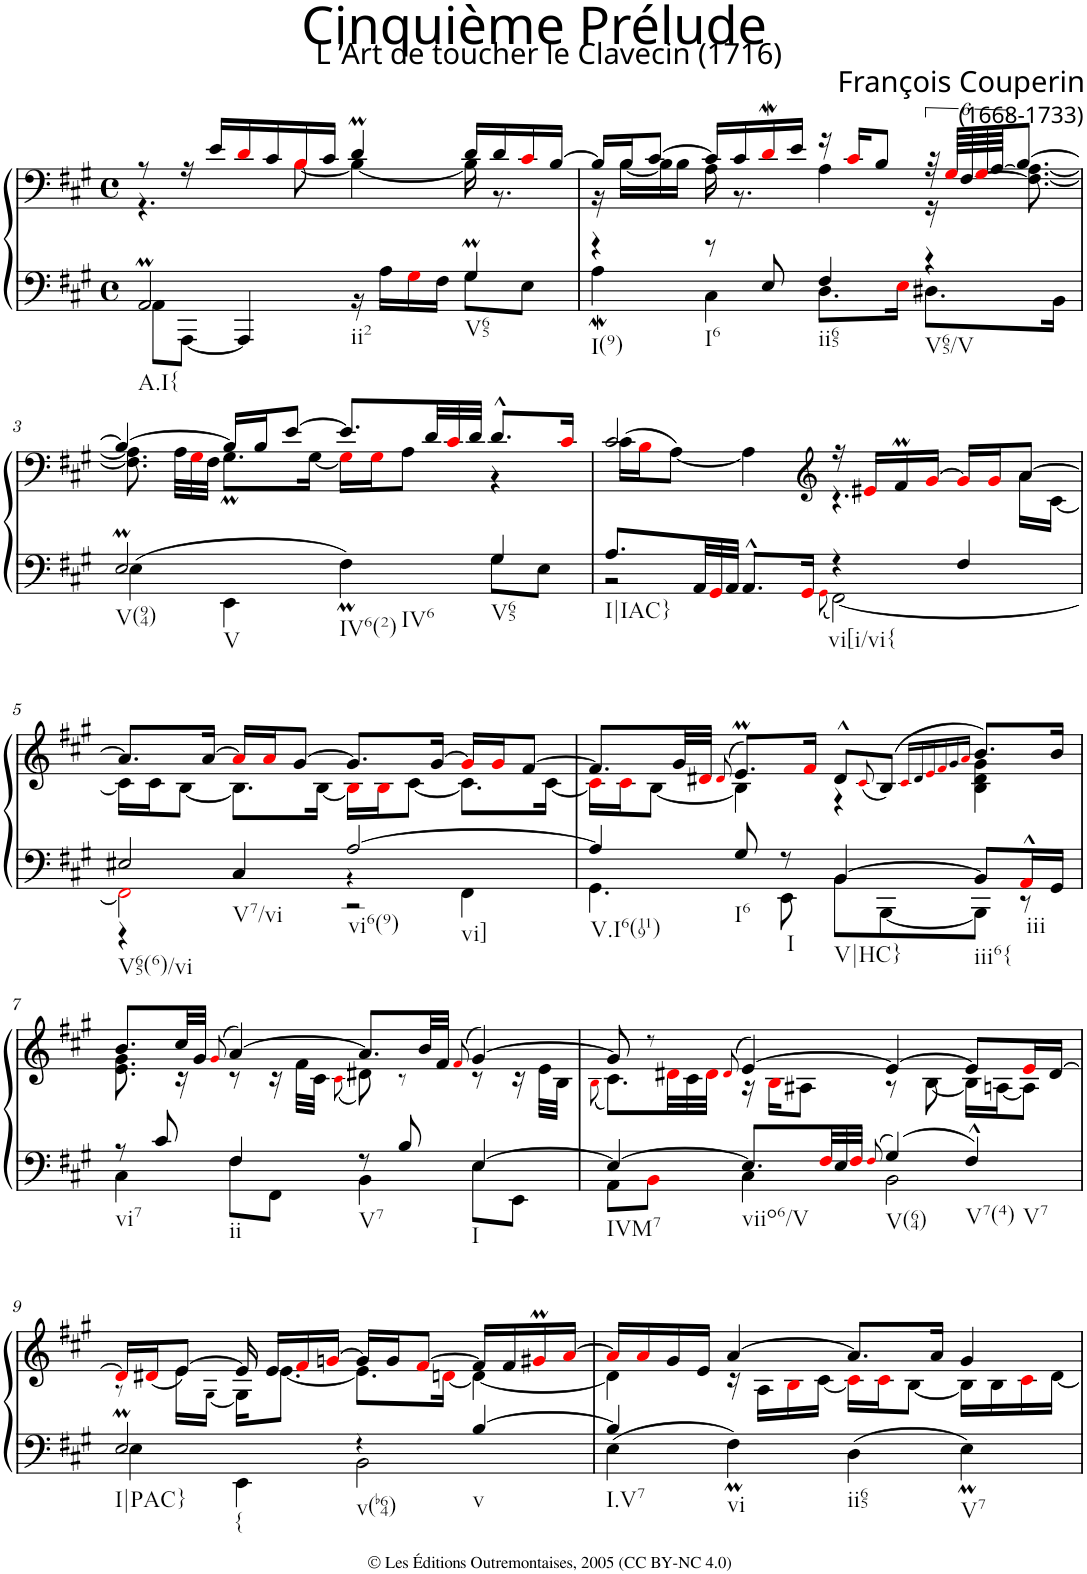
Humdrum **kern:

**kern	**kern
*part1	*part1
*staff2	*staff1
*I"Clavecin	*
*clefF4	*clefF4
*k[f#c#g#]	*k[f#c#g#]
*A:	*A:
*M4/4	*M4/4
*met(c)	*met(c)
=1	=1
*^	*^
!LO:TX:b:t=A.I{	!	!	!
2AAM/	8AA\L	8r	4.r
.	[8AAA\J	16r	.
.	.	16e/LL	.
.	4AAA/]	16di/	.
.	.	16c#/	.
.	.	16Bi/	[8Bi\
.	.	16c#/JJ	.
!LO:TX:b:t=ii2	!	!	!
4ryy	16r	4dM/	4B\_
.	16A\LL	.	.
.	16G#i\	.	.
.	16F#\JJ	.	.
!LO:TX:b:t=V65	!	!	!
4G#m/	8G#\L	16d/LL	16B\]
.	.	16d/	8.r
.	8E\J	16c#i/	.
.	.	[16B/JJ	.
=2	=2	=2	=2
!LO:TX:b:t=I(9)	!	!	!
4r	4Aw\	16B/LL]	16r
.	.	16B/J	[16B\LL
.	.	[8c#/J	16B\]
.	.	.	16B\JJ
!LO:TX:b:t=I6	!	!	!
8r	4C#\	16c#/LL]	16A\
.	.	16c#/	8.r
8E/	.	16dwi/	.
.	.	16e/JJ	.
!LO:TX:b:t=ii65	!	!	!
4F#/	8.D\L	16r	4A\
.	.	16c#i/KL	.
.	.	8B/J	.
.	16Ei\Jk	.	.
!LO:TX:b:t=V65/V	!	!	!
4r	8.D#X\L	48r	16r
.	.	96G#i/LLLL	.
.	.	[96F#/	.
.	.	96G#i/	.
.	.	[96A/JJJ	.
.	.	[8.B/J	8.F#\_ 8.A\_
.	16BB\Jk	.	.
!!LO:LB:g=z	!!
=3	=3	=3	=3
!LO:TX:b:t=V(94)	!	!	!
!LO:TX:b:t=V	!	!	!
2EM/	4E\	4B/_	8.F#\] 8.A\]
*	*	*	*Xtuplet
.	.	.	48A\LLL
.	.	.	48G#i\
.	.	.	48F#\JJJ
.	4EE\	16B/LL]	8.G#m\L
.	.	16B/J	.
.	.	[8e/J	.
.	.	.	[16G#\Jk
!LO:TX:b:t=IV6(2)	!	!	!
!LO:TX:b:t=IV6	!	!	!
4ryy	4F#M\	8.e/L]	16G#i\LL]
.	.	.	16G#i\J
.	.	.	8A\J
.	.	48d/LL	.
.	.	48c#i/	.
.	.	48d/JJJ	.
!LO:TX:b:t=V65	!	!	!
4G#/	8G#\L	8.d^^/L	4r
.	8E\J	.	.
.	.	16c#i/Jk	.
=4	=4	=4	=4
!LO:TX:b:t=I|IAC}	!	!	!
8.A/L	2r	2c#/	(>16c#\LL
.	.	.	16Bi\J
.	.	.	[8A\J)
*Xtuplet	*	*	*
48AA/LL	.	.	.
48GG#i/	.	.	.
48AA/JJJ	.	.	.
8.AA^^/L	.	.	4A\]
16GG#i/Jk	.	.	.
.	8qGG#i\	.	.
*	*	*clefG2	*
!LO:TX:b:t=vi[i/vi{	!	!	!
4r	[2FF#\	16r	4.r
.	.	16e#Xi/LL	.
.	.	16f#M/	.
.	.	[16g#i/JJ	.
4F#/	.	16g#i/LL]	.
.	.	16g#i/J	.
.	.	[8a/J	16a\LL
.	.	.	[16c#\JJ
!!LO:LB:g=z	!!
=5	=5	=5	=5
*	*^	*	*
!LO:TX:b:t=V65(6)/vi	!	!	!	!
!LO:TX:b:t=V7/vi	!	!	!	!
2E#X/	2FF#i\]	4r	8.a/L]	16c#\LL]
.	.	.	.	16c#\J
.	.	.	.	[8B\J
.	.	.	[16a/Jk	.
.	.	4C#/	16ai/LL]	8.B\L]
.	.	.	16ai/J	.
.	.	.	[8g#/J	.
.	.	.	.	[16B\Jk
!LO:TX:b:t=vi6(9)	!	!	!	!
!LO:TX:b:t=vi]	!	!	!	!
[2A/	4r	2r	8.g#/L]	16Bi\LL]
.	.	.	.	16Bi\J
.	.	.	.	[8c#\J
.	.	.	[16g#/Jk	.
.	4FF#\	.	16g#i/LL]	8.c#\L]
.	.	.	16g#i/J	.
.	.	.	[8f#/J	.
.	.	.	.	[16c#\Jk
*	*v	*v	*	*
=6	=6	=6	=6
!LO:TX:b:t=V.I6(119)	!	!	!
4A/]	4.GG#\	8.f#/L]	16c#i\LL]
.	.	.	16c#i\J
.	.	.	[8B\J
.	.	32g#/LL	.
.	.	32d#Xi/JJJ	.
.	.	(>8qd#i/	.
!LO:TX:b:t=I6	!	!	!
8G#/	.	8.eM/L)	4B\]
!LO:TX:b:t=I	!	!	!
8r	8EE\	.	.
.	.	16f#i/Jk	.
!LO:TX:b:t=V|HC}	!	!	!
[4BB/	8BB\L	8d#^^/L	4r
.	.	(<8qc#i/	.
.	[8BBB\	(>8B/J)	.
.	.	16qc#i/LL	.
.	.	16qd#/	.
.	.	16qei/	.
.	.	16qf#i/	.
.	.	16qg#/	.
.	.	16qai/JJ	.
!LO:TX:b:t=iii6{	!	!	!
8BB/L]	8BBB\J]	8.b/L)	4B\ 4d#\ 4g#\
!LO:TX:b:t=iii	!	!	!
16AA^^i/L	8r	.	.
16GG#/JJ	.	16b/Jk	.
!!LO:LB:g=z	!!
=7	=7	=7	=7
!LO:TX:b:t=vi7	!	!	!
8r	4C#\	8.b/L	8.e\ 8.g#\
8c#/	.	.	.
.	.	32cc#/LL	16r
.	.	32g#/JJJ	.
.	.	(>8qg#i/	.
!LO:TX:b:t=ii	!	!	!
4F#/	8F#\L	[4a/)	8r
.	8FF#\J	.	16r
.	.	.	32f#\LLL
.	.	.	32c#\JJJ
.	.	.	(<8qc#i\
!LO:TX:b:t=V7	!	!	!
8r	4BB\	8.a/L]	8d#X\)
8B/	.	.	8r
.	.	32b/LL	.
.	.	32f#/JJJ	.
.	.	(>8qf#i/	.
!LO:TX:b:t=I	!	!	!
[4E/	8E\L	[4g#/)	8r
.	8EE\J	.	16r
.	.	.	32e\LLL
.	.	.	32B\JJJ
=8	=8	=8	=8
.	.	.	(<8qBi\
!LO:TX:b:t=IVM7	!	!	!
4E/_	8AA\L	8g#/]	8.c#\L)
.	8BBi\J	8r	.
.	.	.	48d#Xi\LL
.	.	.	48c#\
.	.	.	48d#i\JJJ
.	.	(>8qd#i/	.
!LO:TX:b:t=viio6/V	!	!	!
8.E/L]	4C#\	[4e/)	16r
.	.	.	16Bi\KL
.	.	.	8A#X\J
48F#i/LL	.	.	.
48E/	.	.	.
48F#i/JJJ	.	.	.
8qF#i/	.	.	.
!LO:TX:b:t=V(64)	!	!	!
4G#/	2BB\	4e/_	8r
.	.	.	[8B\
!LO:TX:b:t=V7(4)	!	!	!
!LO:TX:b:t=V7	!	!	!
4F#^^/	.	8e/L]	16B\LL]
.	.	.	[16An\J
.	.	16ei/L	8A\J]
.	.	[16d#/JJ	.
!!LO:LB:g=z	!!
=9	=9	=9	=9
!LO:TX:b:t=I|PAC}	!	!	!
!LO:TX:b:t={	!	!	!
2EM/	4E\	16d#i/LL]	8r
.	.	(<16d#Xi/J	.
.	.	[8e/J)	16e\LL
.	.	.	[16G#!\JJ
.	4EE\	16e/]	16G#\KL]
.	.	16e/LL	[8.e\J
.	.	16f#i/	.
.	.	[16gni/JJ	.
!LO:TX:b:t=v(b64)	!	!	!
4r	2BB\	16g/LL]	8.e\L]
.	.	16g/J	.
.	.	[8f#i/J	.
.	.	.	[16dni\Jk
!LO:TX:b:t=v	!	!	!
[4B/	.	16f#/LL]	4d\_
.	.	16f#/	.
.	.	16g#Xmi/	.
.	.	[16ai/JJ	.
=10	=10	=10	=10
!LO:TX:b:t=I.V7	!	!	!
4B/]	4E\	16ai/LL]	4d\]
.	.	16ai/	.
.	.	16g#/	.
.	.	16e/JJ	.
!LO:TX:b:t=vi	!	!	!
!LO:TX:b:t=ii65	!	!	!
!LO:TX:b:t=V7	!	!	!
2.ryy	4F#M\	[4a/	16r
.	.	.	16A\LL
.	.	.	16Bi\
.	.	.	[16c#\JJ
.	4D\	8.a/L]	16c#i\LL]
.	.	.	16c#i\J
.	.	.	[8B\J
.	.	16a/Jk	.
.	4EM\	4g#/	16B\LL]
.	.	.	16B\
.	.	.	16c#i\
.	.	.	[16d\JJ
*v	*v	*	*
*	*v	*v
=	=
*-	*-
